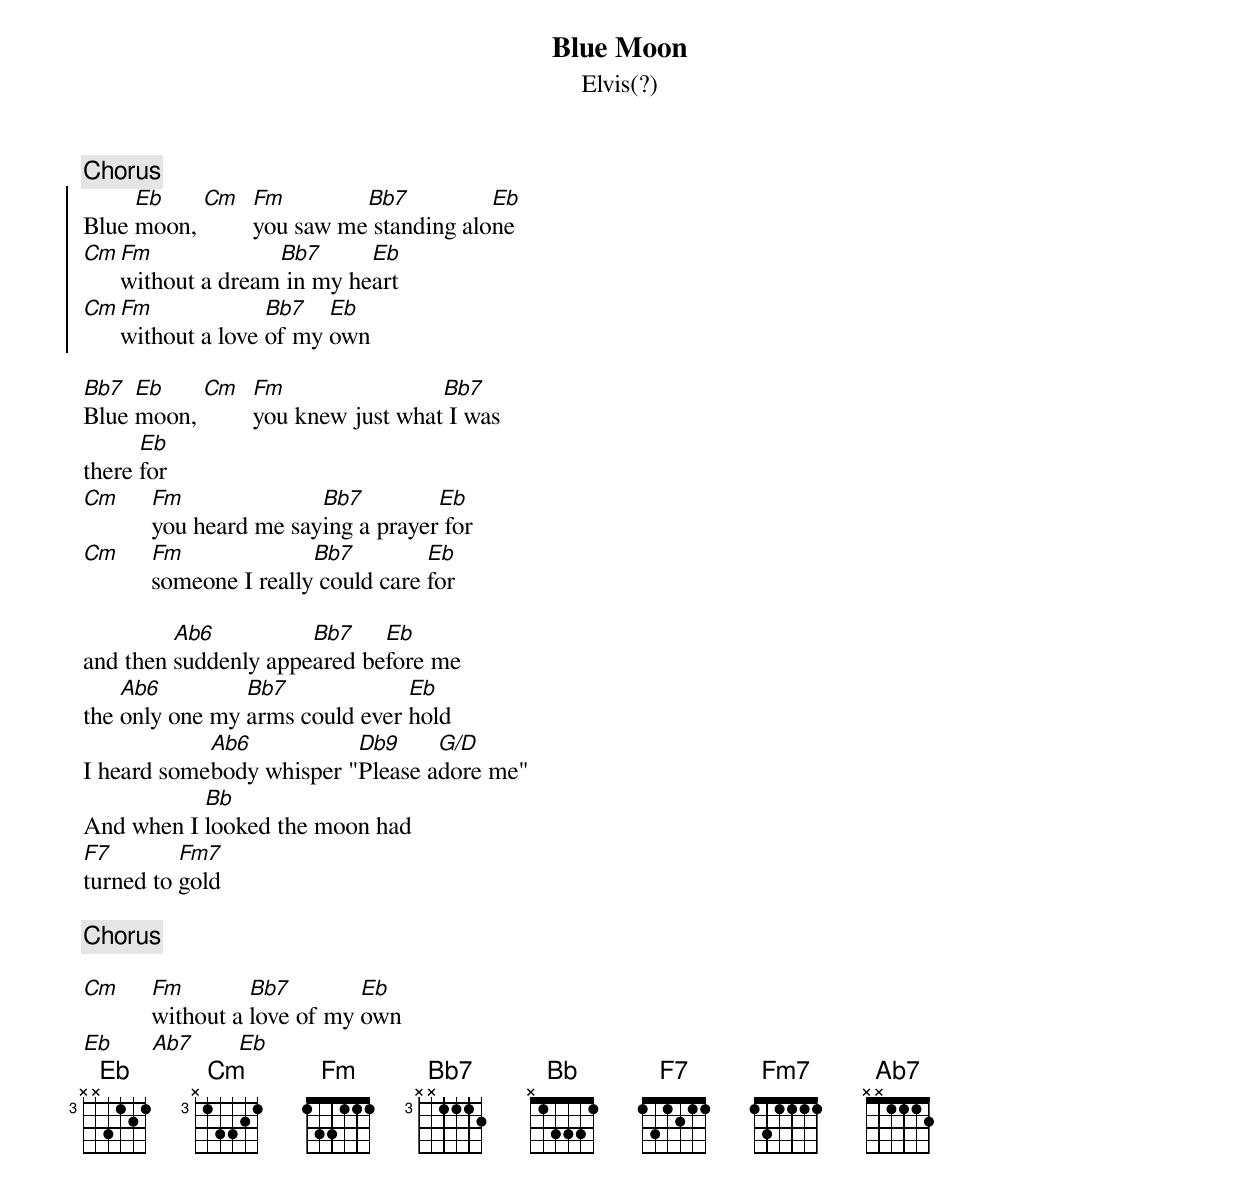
{t:Blue Moon}
{st:Elvis(?)}
{c:Chorus}
{soc}
Blue [Eb]moon, [Cm]  [Fm]you saw me[Bb7] standing alo[Eb]ne
[Cm][Fm]without a dream[Bb7] in my he[Eb]art
[Cm][Fm]without a love [Bb7]of my [Eb]own
{eoc}

[Bb7]Blue [Eb]moon, [Cm]  [Fm]you knew just what[Bb7] I was
there [Eb]for
[Cm]     [Fm]you heard me say[Bb7]ing a prayer[Eb] for
[Cm]     [Fm]someone I really[Bb7] could care [Eb]for

and then [Ab6]suddenly appe[Bb7]ared be[Eb]fore me
the [Ab6]only one my [Bb7]arms could ever [Eb]hold
I heard some[Ab6]body whisper "[Db9]Please a[G/D]dore me"
And when I [Bb]looked the moon had
[F7]turned to [Fm7]gold

{c:Chorus}

[Cm]     [Fm]without a [Bb7]love of my [Eb]own
[Eb]      [Ab7]       [Eb]
